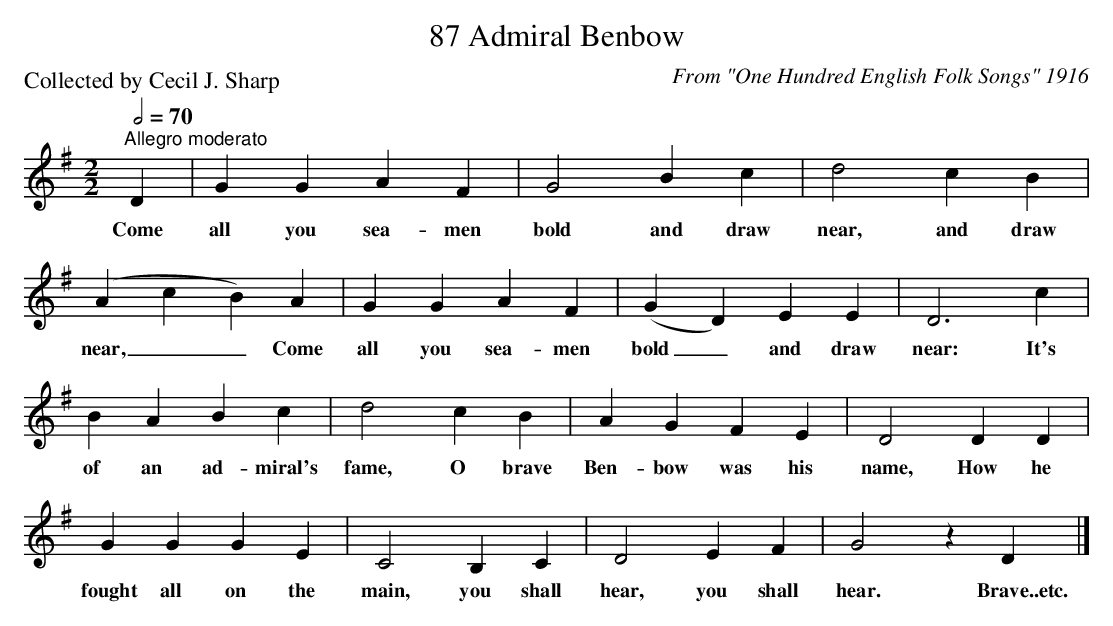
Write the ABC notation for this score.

X:1
T:87 Admiral Benbow
C:From "One Hundred English Folk Songs" 1916
P:Collected by Cecil J. Sharp
Q:1/2=70
L:1/4
M:2/2
K:G
"^Allegro moderato" D | G G A F | G2 B c | d2 c B |$ (A c B) A | G G A F | (G D) E E | D3 c |$
w: Come|all you sea- men|bold and draw|near, and draw|near, _ _ Come|all you sea- men|bold _ and draw|near: It's|
B A B c | d2 c B | A G F E | D2 D D |$ G G G E | C2 B, C | D2 E F | G2 z D |]
w: of an ad- miral's|fame, O brave|Ben- bow was his|name, How he|fought all on the|main, you shall|hear, you shall|hear. Brave..etc.|
